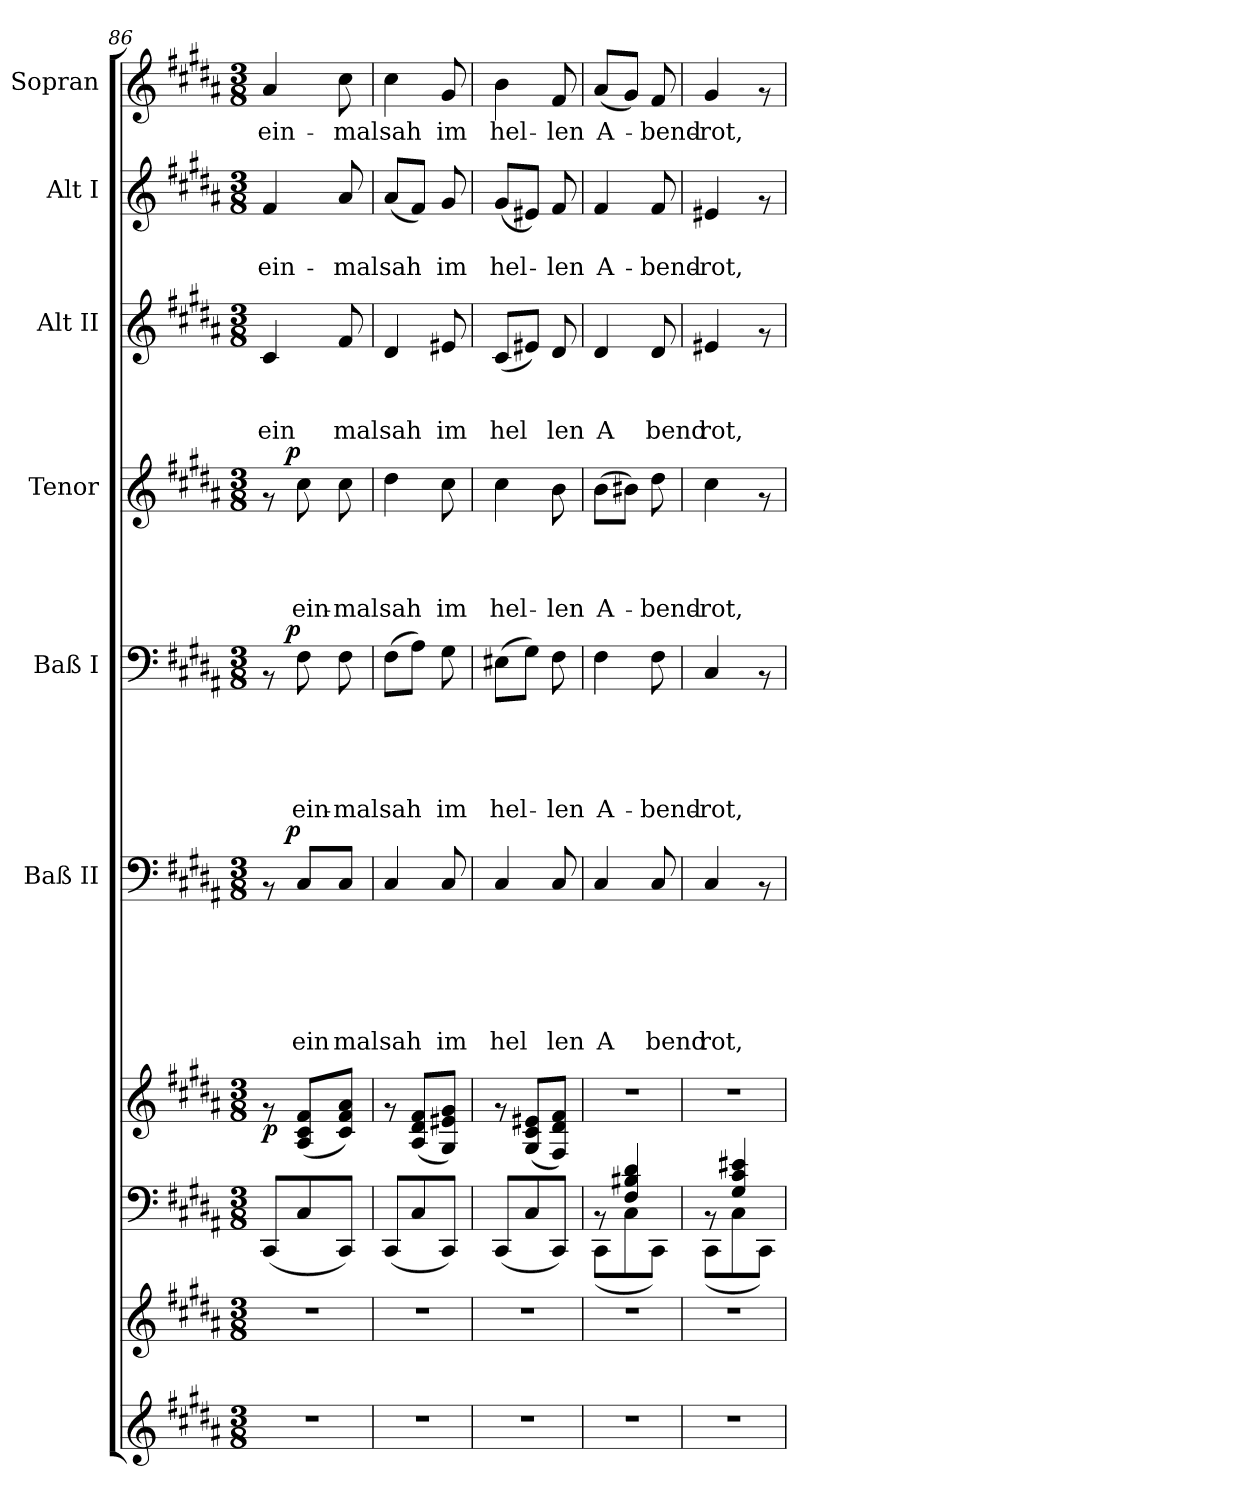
**kern	**kern	**kern	**kern	**dynam	**kern	**text	**text	**text	**text	**text	**text	**dynam	**kern	**text	**text	**text	**text	**text	**dynam	**kern	**text	**text	**text	**text	**dynam	**kern	**text	**text	**text	**kern	**text	**text	**kern	**text
*part10	*part9	*part8	*part7	*part7	*part6	*part6	*part6	*part6	*part6	*part6	*part6	*part6	*part5	*part5	*part5	*part5	*part5	*part5	*part5	*part4	*part4	*part4	*part4	*part4	*part4	*part3	*part3	*part3	*part3	*part2	*part2	*part2	*part1	*part1
*staff10	*staff9	*staff8	*staff7	*staff7	*staff6	*staff6	*staff6	*staff6	*staff6	*staff6	*staff6	*staff6	*staff5	*staff5	*staff5	*staff5	*staff5	*staff5	*staff5	*staff4	*staff4	*staff4	*staff4	*staff4	*staff4	*staff3	*staff3	*staff3	*staff3	*staff2	*staff2	*staff2	*staff1	*staff1
*	*	*	*	*	*I"Baß II	*	*	*	*	*	*	*	*I"Baß I	*	*	*	*	*	*	*I"Tenor	*	*	*	*	*	*I"Alt II	*	*	*	*I"Alt I	*	*	*I"Sopran	*
*	*	*	*	*	*I'B.II	*	*	*	*	*	*	*	*I'B.I	*	*	*	*	*	*	*I'T	*	*	*	*	*	*I'A.II	*	*	*	*I'A.I	*	*	*I'S	*
!!LO:PB:g=z
*clefG2	*clefG2	*clefF4	*clefG2	*	*clefF4	*	*	*	*	*	*	*	*clefF4	*	*	*	*	*	*	*clefG2	*	*	*	*	*	*clefG2	*	*	*	*clefG2	*	*	*clefG2	*
*k[f#c#g#d#a#]	*k[f#c#g#d#a#]	*k[f#c#g#d#a#]	*k[f#c#g#d#a#]	*	*k[f#c#g#d#a#]	*	*	*	*	*	*	*	*k[f#c#g#d#a#]	*	*	*	*	*	*	*k[f#c#g#d#a#]	*	*	*	*	*	*k[f#c#g#d#a#]	*	*	*	*k[f#c#g#d#a#]	*	*	*k[f#c#g#d#a#]	*
*B:	*B:	*B:	*B:	*	*B:	*	*	*	*	*	*	*	*B:	*	*	*	*	*	*	*B:	*	*	*	*	*	*B:	*	*	*	*B:	*	*	*B:	*
*M3/8	*M3/8	*M3/8	*M3/8	*	*M3/8	*	*	*	*	*	*	*	*M3/8	*	*	*	*	*	*	*M3/8	*	*	*	*	*	*M3/8	*	*	*	*M3/8	*	*	*M3/8	*
=86	=86	=86	=86	=86	=86	=86	=86	=86	=86	=86	=86	=86	=86	=86	=86	=86	=86	=86	=86	=86	=86	=86	=86	=86	=86	=86	=86	=86	=86	=86	=86	=86	=86	=86
!	!	!	!	!LO:DY:b	!	!	!	!	!	!	!	!	!	!	!	!	!	!	!	!	!	!	!	!	!	!	!	!	!LO:LY:b	!	!	!LO:LY:b	!	!LO:LY:b
*	*	*	*	*	*^	*	*	*	*	*	*	*	*^	*	*	*	*	*	*	*^	*	*	*	*	*	*	*	*	*	*	*	*	*	*
4.r	4.r	(<8CC#/L	8rf	p	8rAA	16.ryy	.	.	.	.	.	.	.	8rAA	16.ryy	.	.	.	.	.	.	8rf	16.ryy	.	.	.	.	.	4c#/	.	.	ein	4f#/	.	ein-	4a#/	ein-
!	!	!	!	!	!	!	!	!	!	!	!	!	!LO:DY:a	!	!	!	!	!	!	!	!LO:DY:a	!	!	!	!	!	!	!LO:DY:a	!	!	!	!	!	!	!	!	!
.	.	.	.	.	.	4ryy	.	.	.	.	.	.	p	.	4ryy	.	.	.	.	.	p	.	4ryy	.	.	.	.	p	.	.	.	.	.	.	.	.	.
!	!	!	!	!	!	!	!	!	!	!	!	!LO:LY:b	!	!	!	!	!	!	!	!LO:LY:b	!	!	!	!	!	!	!LO:LY:b	!	!	!	!	!	!	!	!	!	!
.	.	8C#/	(<8A#/ 8c#/ 8f#/L	.	8C#/L	.	.	.	.	.	.	ein	.	8F#\	.	.	.	.	.	ein-	.	8cc#\	.	.	.	.	ein-	.	.	.	.	.	.	.	.	.	.
!	!	!	!	!	!	!	!	!	!	!	!	!LO:LY:b	!	!	!	!	!	!	!	!LO:LY:b	!	!	!	!	!	!	!LO:LY:b	!	!	!	!	!LO:LY:b	!	!	!LO:LY:b	!	!LO:LY:b
.	.	8CC#/J)	8c#/ 8f#/ 8a#/J)	.	8C#/J	.	.	.	.	.	.	mal	.	8F#\	.	.	.	.	.	-mal	.	8cc#\	.	.	.	.	-mal	.	8f#/	.	.	mal	8a#/	.	-mal	8cc#\	-mal
.	.	.	.	.	.	32ryy	.	.	.	.	.	.	.	.	32ryy	.	.	.	.	.	.	.	32ryy	.	.	.	.	.	.	.	.	.	.	.	.	.	.
=87!	=87!	=87!	=87!	=87!	=87!	=87!	=87!	=87!	=87!	=87!	=87!	=87!	=87!	=87!	=87!	=87!	=87!	=87!	=87!	=87!	=87!	=87!	=87!	=87!	=87!	=87!	=87!	=87!	=87!	=87!	=87!	=87!	=87!	=87!	=87!	=87!	=87!
!	!	!	!	!	!	!	!	!	!	!	!	!LO:LY:b	!	!	!	!	!	!	!	!LO:LY:b	!	!	!	!	!	!	!LO:LY:b	!	!	!	!	!LO:LY:b	!	!	!LO:LY:b	!	!LO:LY:b
*	*	*	*	*	*v	*v	*	*	*	*	*	*	*	*	*	*	*	*	*	*	*	*v	*v	*	*	*	*	*	*	*	*	*	*	*	*	*	*
*	*	*	*	*	*	*	*	*	*	*	*	*	*v	*v	*	*	*	*	*	*	*	*	*	*	*	*	*	*	*	*	*	*	*	*	*
4.r	4.r	(<8CC#/L	8rf	.	4C#/	.	.	.	.	.	sah	.	(>8F#\L	.	.	.	.	sah	.	4dd#\	.	.	.	sah	.	4d#/	.	.	sah	(<8a#/L	.	sah	4cc#\	sah
.	.	8C#/	(<8A#/ 8d#/ 8f#/L	.	.	.	.	.	.	.	.	.	8A#\J)	.	.	.	.	.	.	.	.	.	.	.	.	.	.	.	.	8f#/J)	.	.	.	.
!	!	!	!	!	!	!	!	!	!	!	!LO:LY:b	!	!	!	!	!	!	!LO:LY:b	!	!	!	!	!	!LO:LY:b	!	!	!	!	!LO:LY:b	!	!	!LO:LY:b	!	!LO:LY:b
.	.	8CC#/J)	8G#/ 8e#X/ 8g#/J)	.	8C#/	.	.	.	.	.	im	.	8G#\	.	.	.	.	im	.	8cc#\	.	.	.	im	.	8e#X/	.	.	im	8g#/	.	im	8g#/	im
=88!	=88!	=88!	=88!	=88!	=88!	=88!	=88!	=88!	=88!	=88!	=88!	=88!	=88!	=88!	=88!	=88!	=88!	=88!	=88!	=88!	=88!	=88!	=88!	=88!	=88!	=88!	=88!	=88!	=88!	=88!	=88!	=88!	=88!	=88!
!	!	!	!	!	!	!	!	!	!	!	!LO:LY:b	!	!	!	!	!	!	!LO:LY:b	!	!	!	!	!	!LO:LY:b	!	!	!	!	!LO:LY:b	!	!	!LO:LY:b	!	!LO:LY:b
4.r	4.r	(<8CC#/L	8rf	.	4C#/	.	.	.	.	.	hel	.	(>8E#X\L	.	.	.	.	hel-	.	4cc#\	.	.	.	hel-	.	(<8c#/L	.	.	hel	(<8g#/L	.	hel-	4b\	hel-
.	.	8C#/	(<8G#/ 8c#/ 8e#X/L	.	.	.	.	.	.	.	.	.	8G#\J)	.	.	.	.	.	.	.	.	.	.	.	.	8e#X/J)	.	.	.	8e#X/J)	.	.	.	.
!	!	!	!	!	!	!	!	!	!	!	!LO:LY:b	!	!	!	!	!	!	!LO:LY:b	!	!	!	!	!	!LO:LY:b	!	!	!	!	!LO:LY:b	!	!	!LO:LY:b	!	!LO:LY:b
.	.	8CC#/J)	8F#/ 8d#/ 8f#/J)	.	8C#/	.	.	.	.	.	len	.	8F#\	.	.	.	.	-len	.	8b\	.	.	.	-len	.	8d#/	.	.	len	8f#/	.	-len	8f#/	-len
=89!	=89!	=89!	=89!	=89!	=89!	=89!	=89!	=89!	=89!	=89!	=89!	=89!	=89!	=89!	=89!	=89!	=89!	=89!	=89!	=89!	=89!	=89!	=89!	=89!	=89!	=89!	=89!	=89!	=89!	=89!	=89!	=89!	=89!	=89!
*	*	*^	*	*	*	*	*	*	*	*	*	*	*	*	*	*	*	*	*	*	*	*	*	*	*	*	*	*	*	*	*	*	*	*
!	!	!	!	!	!	!	!	!	!	!	!	!LO:LY:b	!	!	!	!	!	!	!LO:LY:b	!	!	!	!	!	!LO:LY:b	!	!	!	!	!LO:LY:b	!	!	!LO:LY:b	!	!LO:LY:b
4.r	4.r	8rBB	(<8CC#\L	4.r	.	4C#/	.	.	.	.	.	A	.	4F#\	.	.	.	.	A-	.	(>8b\L	.	.	.	A-	.	4d#/	.	.	A	4f#/	.	A-	(<8a#/L	A-
.	.	4F#/ 4B#X/ 4d#/	8C#\	.	.	.	.	.	.	.	.	.	.	.	.	.	.	.	.	.	8b#X\J)	.	.	.	.	.	.	.	.	.	.	.	.	8g#/J)	.
!	!	!	!	!	!	!	!	!	!	!	!	!LO:LY:b	!	!	!	!	!	!	!LO:LY:b	!	!	!	!	!	!LO:LY:b	!	!	!	!	!LO:LY:b	!	!	!LO:LY:b	!	!LO:LY:b
.	.	.	8CC#\J)	.	.	8C#/	.	.	.	.	.	bend	.	8F#\	.	.	.	.	-bend-	.	8dd#\	.	.	.	-bend-	.	8d#/	.	.	bend	8f#/	.	-bend-	8f#/	-bend-
=90!	=90!	=90!	=90!	=90!	=90!	=90!	=90!	=90!	=90!	=90!	=90!	=90!	=90!	=90!	=90!	=90!	=90!	=90!	=90!	=90!	=90!	=90!	=90!	=90!	=90!	=90!	=90!	=90!	=90!	=90!	=90!	=90!	=90!	=90!	=90!
!	!	!	!	!	!	!	!	!	!	!	!	!LO:LY:b	!	!	!	!	!	!	!LO:LY:b	!	!	!	!	!	!LO:LY:b	!	!	!	!	!LO:LY:b	!	!	!LO:LY:b	!	!LO:LY:b
4.r	4.r	8rBB	(<8CC#\L	4.r	.	4C#/	.	.	.	.	.	rot,	.	4C#/	.	.	.	.	-rot,	.	4cc#\	.	.	.	-rot,	.	4e#X/	.	.	rot,	4e#X/	.	-rot,	4g#/	-rot,
.	.	4G#/ 4c#/ 4e#X/	8C#\	.	.	.	.	.	.	.	.	.	.	.	.	.	.	.	.	.	.	.	.	.	.	.	.	.	.	.	.	.	.	.	.
.	.	.	8CC#\J)	.	.	8rAA	.	.	.	.	.	.	.	8rAA	.	.	.	.	.	.	8rf	.	.	.	.	.	8rf	.	.	.	8rf	.	.	8rf	.
*	*	*v	*v	*	*	*	*	*	*	*	*	*	*	*	*	*	*	*	*	*	*	*	*	*	*	*	*	*	*	*	*	*	*	*	*
=!	=!	=!	=!	=!	=!	=!	=!	=!	=!	=!	=!	=!	=!	=!	=!	=!	=!	=!	=!	=!	=!	=!	=!	=!	=!	=!	=!	=!	=!	=!	=!	=!	=!	=!
*-	*-	*-	*-	*-	*-	*-	*-	*-	*-	*-	*-	*-	*-	*-	*-	*-	*-	*-	*-	*-	*-	*-	*-	*-	*-	*-	*-	*-	*-	*-	*-	*-	*-	*-
